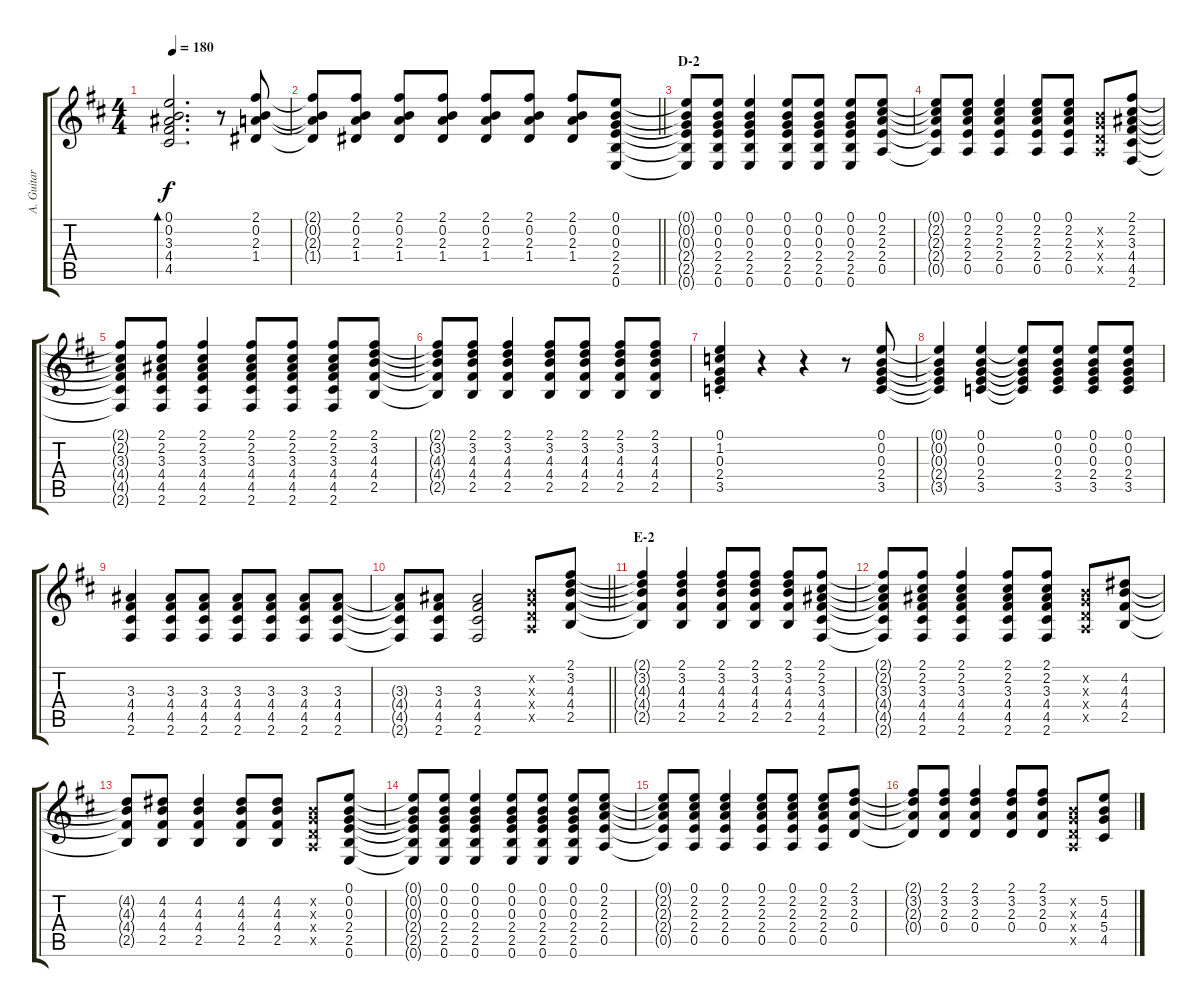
\track ("A. Guitar" "A. Guitar") {instrument acousticguitarsteel}
\staff {score tabs}
\tuning (E4 B3 G3 D3 A2 E2) {hide}
\ts (4 4)
\tempo 180
\clef g2
\ks d
(0.1 0.2 3.3 4.4 4.5).2{d bd 240 dy f} r.8 (2.1 0.2 2.3 1.4).8 |
\barLineRight lightlight
(2.1{t} 0.2{t} 2.3{t} 1.4{t}).8 (2.1 0.2 2.3 1.4).8 (2.1 0.2 2.3 1.4).8 (2.1 0.2 2.3 1.4).8 (2.1 0.2 2.3 1.4).8 (2.1 0.2 2.3 1.4).8 (2.1 0.2 2.3 1.4).8 (0.1 0.2 0.3 2.4 2.5 0.6).8 |
\section ("" "D-2")
(0.1{t} 0.2{t} 0.3{t} 2.4{t} 2.5{t} 0.6{t}).8 (0.1 0.2 0.3 2.4 2.5 0.6).8 (0.1 0.2 0.3 2.4 2.5 0.6).4 (0.1 0.2 0.3 2.4 2.5 0.6).8 (0.1 0.2 0.3 2.4 2.5 0.6).8 (0.1 0.2 0.3 2.4 2.5 0.6).8 (0.1 2.2 2.3 2.4 0.5).8 |
(0.1{t} 2.2{t} 2.3{t} 2.4{t} 0.5{t}).8 (0.1 2.2 2.3 2.4 0.5).8 (0.1 2.2 2.3 2.4 0.5).4 (0.1 2.2 2.3 2.4 0.5).8 (0.1 2.2 2.3 2.4 0.5).8 (0.2{x} 0.3{x} 0.4{x} 0.5{x}).8 (2.1 2.2 3.3 4.4 4.5 2.6).8 |
(2.1{t} 2.2{t} 3.3{t} 4.4{t} 4.5{t} 2.6{t}).8 (2.1 2.2 3.3 4.4 4.5 2.6).8 (2.1 2.2 3.3 4.4 4.5 2.6).4 (2.1 2.2 3.3 4.4 4.5 2.6).8 (2.1 2.2 3.3 4.4 4.5 2.6).8 (2.1 2.2 3.3 4.4 4.5 2.6).8 (2.1 3.2 4.3 4.4 2.5).8 |
(2.1{t} 3.2{t} 4.3{t} 4.4{t} 2.5{t}).8 (2.1 3.2 4.3 4.4 2.5).8 (2.1 3.2 4.3 4.4 2.5).4 (2.1 3.2 4.3 4.4 2.5).8 (2.1 3.2 4.3 4.4 2.5).8 (2.1 3.2 4.3 4.4 2.5).8 (2.1 3.2 4.3 4.4 2.5).8 |
(0.1{st} 1.2{st} 0.3{st} 2.4{st} 3.5{st}).4 r.4 r.4 r.8 (0.1 0.2 0.3 2.4 3.5).8 |
(0.1{t} 0.2{t} 0.3{t} 2.4{t} 3.5{t}).4 (0.1 0.2 0.3 2.4 3.5).4 (0.1{t} 0.2{t} 0.3{t} 2.4{t} 3.5{t}).8 (0.1 0.2 0.3 2.4 3.5).8 (0.1 0.2 0.3 2.4 3.5).8 (0.1 0.2 0.3 2.4 3.5).8 |
(3.3 4.4 4.5 2.6).4 (3.3 4.4 4.5 2.6).8 (3.3 4.4 4.5 2.6).8 (3.3 4.4 4.5 2.6).8 (3.3 4.4 4.5 2.6).8 (3.3 4.4 4.5 2.6).8 (3.3 4.4 4.5 2.6).8 |
\barLineRight lightlight
(3.3{t} 4.4{t} 4.5{t} 2.6{t}).8 (3.3 4.4 4.5 2.6).8 (3.3 4.4 4.5 2.6).2 (0.2{x} 0.3{x} 0.4{x} 0.5{x}).8 (2.1 3.2 4.3 4.4 2.5).8 |
\section ("" "E-2")
(2.1{t} 3.2{t} 4.3{t} 4.4{t} 2.5{t}).4 (2.1 3.2 4.3 4.4 2.5).4 (2.1 3.2 4.3 4.4 2.5).8 (2.1 3.2 4.3 4.4 2.5).8 (2.1 3.2 4.3 4.4 2.5).8 (2.1 2.2 3.3 4.4 4.5 2.6).8 |
(2.1{t} 2.2{t} 3.3{t} 4.4{t} 4.5{t} 2.6{t}).8 (2.1 2.2 3.3 4.4 4.5 2.6).8 (2.1 2.2 3.3 4.4 4.5 2.6).4 (2.1 2.2 3.3 4.4 4.5 2.6).8 (2.1 2.2 3.3 4.4 4.5 2.6).8 (0.2{x} 0.3{x} 0.4{x} 0.5{x}).8 (4.2 4.3 4.4 2.5).8 |
(4.2{t} 4.3{t} 4.4{t} 2.5{t}).8 (4.2 4.3 4.4 2.5).8 (4.2 4.3 4.4 2.5).4 (4.2 4.3 4.4 2.5).8 (4.2 4.3 4.4 2.5).8 (0.2{x} 0.3{x} 0.4{x} 0.5{x}).8 (0.1 0.2 0.3 2.4 2.5 0.6).8 |
(0.1{t} 0.2{t} 0.3{t} 2.4{t} 2.5{t} 0.6{t}).8 (0.1 0.2 0.3 2.4 2.5 0.6).8 (0.1 0.2 0.3 2.4 2.5 0.6).4 (0.1 0.2 0.3 2.4 2.5 0.6).8 (0.1 0.2 0.3 2.4 2.5 0.6).8 (0.1 0.2 0.3 2.4 2.5 0.6).8 (0.1 2.2 2.3 2.4 0.5).8 |
(0.1{t} 2.2{t} 2.3{t} 2.4{t} 0.5{t}).8 (0.1 2.2 2.3 2.4 0.5).8 (0.1 2.2 2.3 2.4 0.5).4 (0.1 2.2 2.3 2.4 0.5).8 (0.1 2.2 2.3 2.4 0.5).8 (0.1 2.2 2.3 2.4 0.5).8 (2.1 3.2 2.3 0.4).8 |
(2.1{t} 3.2{t} 2.3{t} 0.4{t}).8 (2.1 3.2 2.3 0.4).8 (2.1 3.2 2.3 0.4).4 (2.1 3.2 2.3 0.4).8 (2.1 3.2 2.3 0.4).8 (0.2{x} 0.3{x} 0.4{x} 0.5{x}).8 (5.2 4.3 5.4 4.5).8
